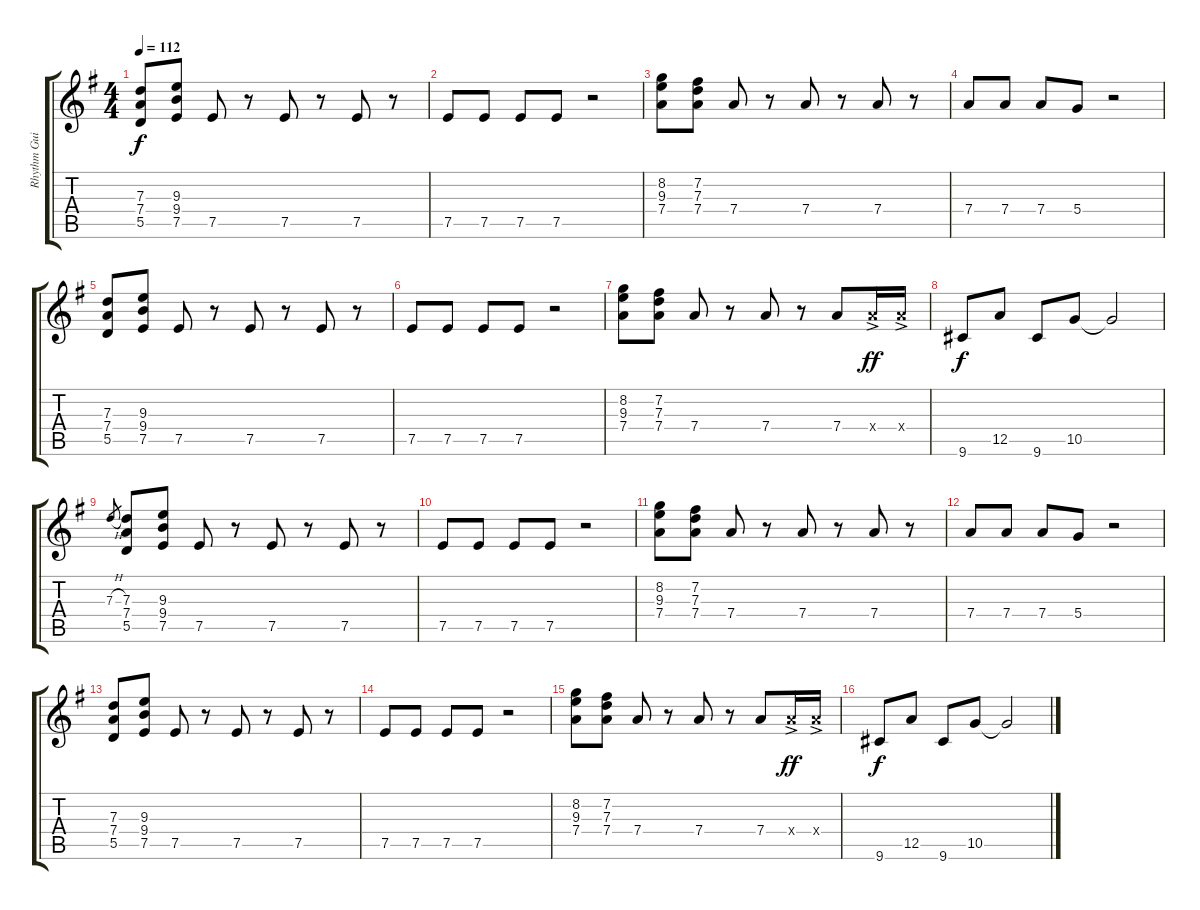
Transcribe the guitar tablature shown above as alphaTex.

\track ("Rhythm Guitar" "Rhythm Gui") {instrument overdrivenguitar}
\staff {score tabs}
\tuning (E4 B3 G3 D3 A2 E2) {hide}
\ts (4 4)
\tempo 112
\clef g2
\ks g
(7.3 7.4 5.5).8{dy f instrument overdrivenguitar} (9.3 9.4 7.5).8 7.5.8 r.8 7.5.8 r.8 7.5.8 r.8 |
7.5.8 7.5.8 7.5.8 7.5.8 r.2 |
(8.2 9.3 7.4).8 (7.2 7.3 7.4).8 7.4.8 r.8 7.4.8 r.8 7.4.8 r.8 |
7.4.8 7.4.8 7.4.8 5.4.8 r.2 |
(7.3 7.4 5.5).8 (9.3 9.4 7.5).8 7.5.8 r.8 7.5.8 r.8 7.5.8 r.8 |
7.5.8 7.5.8 7.5.8 7.5.8 r.2 |
(8.2 9.3 7.4).8 (7.2 7.3 7.4).8 7.4.8 r.8 7.4.8 r.8 7.4.8 7.4{ac x}.16{dy ff} 7.4{ac x}.16 |
9.6.8{dy f} 12.5.8 9.6.8 10.5.8 10.5{t}.2 |
7.3{h}.8{gr} (7.3 7.4 5.5).8 (9.3 9.4 7.5).8 7.5.8 r.8 7.5.8 r.8 7.5.8 r.8 |
7.5.8 7.5.8 7.5.8 7.5.8 r.2 |
(8.2 9.3 7.4).8 (7.2 7.3 7.4).8 7.4.8 r.8 7.4.8 r.8 7.4.8 r.8 |
7.4.8 7.4.8 7.4.8 5.4.8 r.2 |
(7.3 7.4 5.5).8 (9.3 9.4 7.5).8 7.5.8 r.8 7.5.8 r.8 7.5.8 r.8 |
7.5.8 7.5.8 7.5.8 7.5.8 r.2 |
(8.2 9.3 7.4).8 (7.2 7.3 7.4).8 7.4.8 r.8 7.4.8 r.8 7.4.8 7.4{ac x}.16{dy ff} 7.4{ac x}.16 |
9.6.8{dy f} 12.5.8 9.6.8 10.5.8 10.5{t}.2
